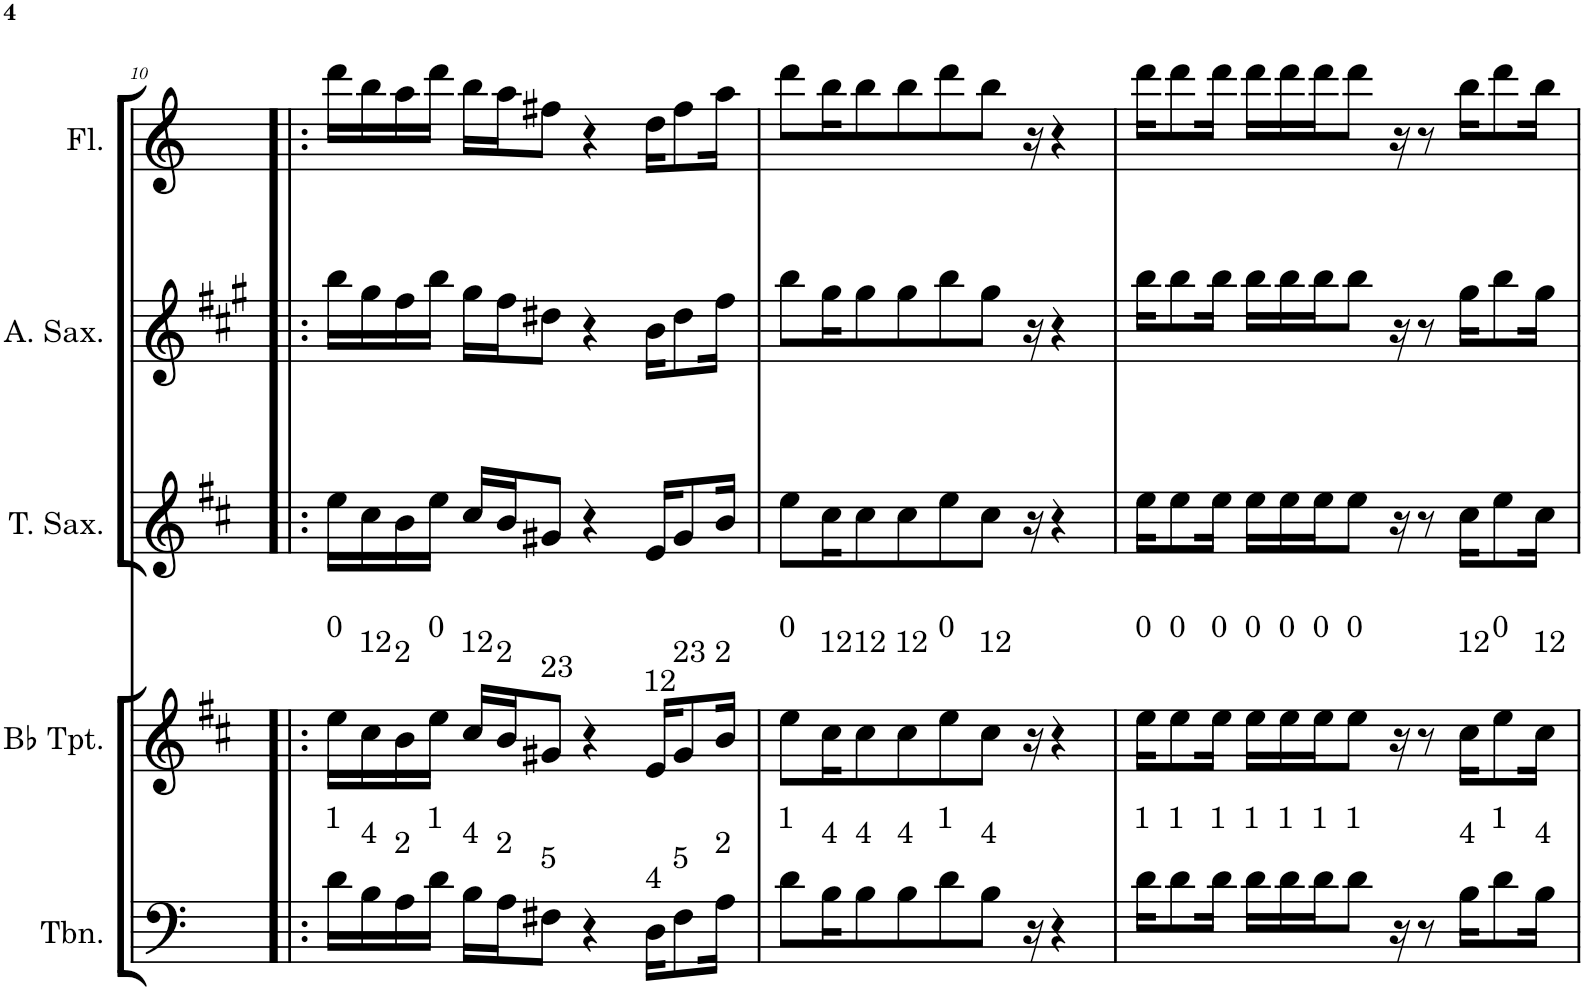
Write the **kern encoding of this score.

**kern	**kern	**kern	**kern	**kern
*part5	*part4	*part3	*part2	*part1
*staff5	*staff4	*staff3	*staff2	*staff1
*I"Trombone	*I"Bb Trumpet	*I"Tenor Saxophone	*I"Alto Saxophone	*I"Flute
*I'Tbn.	*I'Bb Tpt.	*I'T. Sax.	*I'A. Sax.	*I'Fl.
!!LO:PB:g=z
*clefF4	*clefG2	*clefG2	*clefG2	*clefG2
*	*Trd1c2	*Trd8c14	*Trd5c9	*
*k[]	*k[f#c#]	*k[f#c#]	*k[f#c#g#]	*k[]
*M4/4	*M4/4	*M4/4	*M4/4	*M4/4
=10!|:	=10!|:	=10!|:	=10!|:	=10!|:
!	!LO:TX:a:t=0	!	!	!
!LO:TX:a:t=1	!	!	!	!
16d\LL	16ee\LL	16ee\LL	16bb\LL	16ddd\LL
!	!LO:TX:a:t=12	!	!	!
!LO:TX:a:t=4	!	!	!	!
16B\	16cc#\	16cc#\	16gg#\	16bb\
!	!LO:TX:a:t=2	!	!	!
!LO:TX:a:t=2	!	!	!	!
16A\	16b\	16b\	16ff#\	16aa\
!	!LO:TX:a:t=0	!	!	!
!LO:TX:a:t=1	!	!	!	!
16d\JJ	16ee\JJ	16ee\JJ	16bb\JJ	16ddd\JJ
!	!LO:TX:a:t=12	!	!	!
!LO:TX:a:t=4	!	!	!	!
16B\LL	16cc#/LL	16cc#/LL	16gg#\LL	16bb\LL
!	!LO:TX:a:t=2	!	!	!
!LO:TX:a:t=2	!	!	!	!
16A\J	16b/J	16b/J	16ff#\J	16aa\J
!	!LO:TX:a:t=23	!	!	!
!LO:TX:a:t=5	!	!	!	!
8F#X\J	8g#X/J	8g#X/J	8dd#X\J	8ff#X\J
4r	4r	4r	4r	4r
!	!LO:TX:a:t=12	!	!	!
!LO:TX:a:t=4	!	!	!	!
16D\KL	16e/KL	16e/KL	16b\KL	16dd\KL
!	!LO:TX:a:t=23	!	!	!
!LO:TX:a:t=5	!	!	!	!
8F#\	8g#/	8g#/	8dd#\	8ff#\
!	!LO:TX:a:t=2	!	!	!
!LO:TX:a:t=2	!	!	!	!
16A\Jk	16b/Jk	16b/Jk	16ff#\Jk	16aa\Jk
=11	=11	=11	=11	=11
!	!LO:TX:a:t=0	!	!	!
!LO:TX:a:t=1	!	!	!	!
8d\L	8ee\L	8ee\L	8bb\L	8ddd\L
!	!LO:TX:a:t=12	!	!	!
!LO:TX:a:t=4	!	!	!	!
16B\K	16cc#\K	16cc#\K	16gg#\K	16bb\K
!	!LO:TX:a:t=12	!	!	!
!LO:TX:a:t=4	!	!	!	!
8B\	8cc#\	8cc#\	8gg#\	8bb\
!	!LO:TX:a:t=12	!	!	!
!LO:TX:a:t=4	!	!	!	!
8B\	8cc#\	8cc#\	8gg#\	8bb\
!	!LO:TX:a:t=0	!	!	!
!LO:TX:a:t=1	!	!	!	!
8d\	8ee\	8ee\	8bb\	8ddd\
!	!LO:TX:a:t=12	!	!	!
!LO:TX:a:t=4	!	!	!	!
8B\J	8cc#\J	8cc#\J	8gg#\J	8bb\J
16r	16r	16r	16r	16r
4r	4r	4r	4r	4r
=12	=12	=12	=12	=12
!	!LO:TX:a:t=0	!	!	!
!LO:TX:a:t=1	!	!	!	!
16d\KL	16ee\KL	16ee\KL	16bb\KL	16ddd\KL
!	!LO:TX:a:t=0	!	!	!
!LO:TX:a:t=1	!	!	!	!
8d\	8ee\	8ee\	8bb\	8ddd\
!	!LO:TX:a:t=0	!	!	!
!LO:TX:a:t=1	!	!	!	!
16d\Jk	16ee\Jk	16ee\Jk	16bb\Jk	16ddd\Jk
!	!LO:TX:a:t=0	!	!	!
!LO:TX:a:t=1	!	!	!	!
16d\LL	16ee\LL	16ee\LL	16bb\LL	16ddd\LL
!	!LO:TX:a:t=0	!	!	!
!LO:TX:a:t=1	!	!	!	!
16d\	16ee\	16ee\	16bb\	16ddd\
!	!LO:TX:a:t=0	!	!	!
!LO:TX:a:t=1	!	!	!	!
16d\J	16ee\J	16ee\J	16bb\J	16ddd\J
!	!LO:TX:a:t=0	!	!	!
!LO:TX:a:t=1	!	!	!	!
8d\J	8ee\J	8ee\J	8bb\J	8ddd\J
16r	16r	16r	16r	16r
8r	8r	8r	8r	8r
!	!LO:TX:a:t=12	!	!	!
!LO:TX:a:t=4	!	!	!	!
16B\KL	16cc#\KL	16cc#\KL	16gg#\KL	16bb\KL
!	!LO:TX:a:t=0	!	!	!
!LO:TX:a:t=1	!	!	!	!
8d\	8ee\	8ee\	8bb\	8ddd\
!	!LO:TX:a:t=12	!	!	!
!LO:TX:a:t=4	!	!	!	!
16B\Jk	16cc#\Jk	16cc#\Jk	16gg#\Jk	16bb\Jk
=	=	=	=	=
*-	*-	*-	*-	*-
